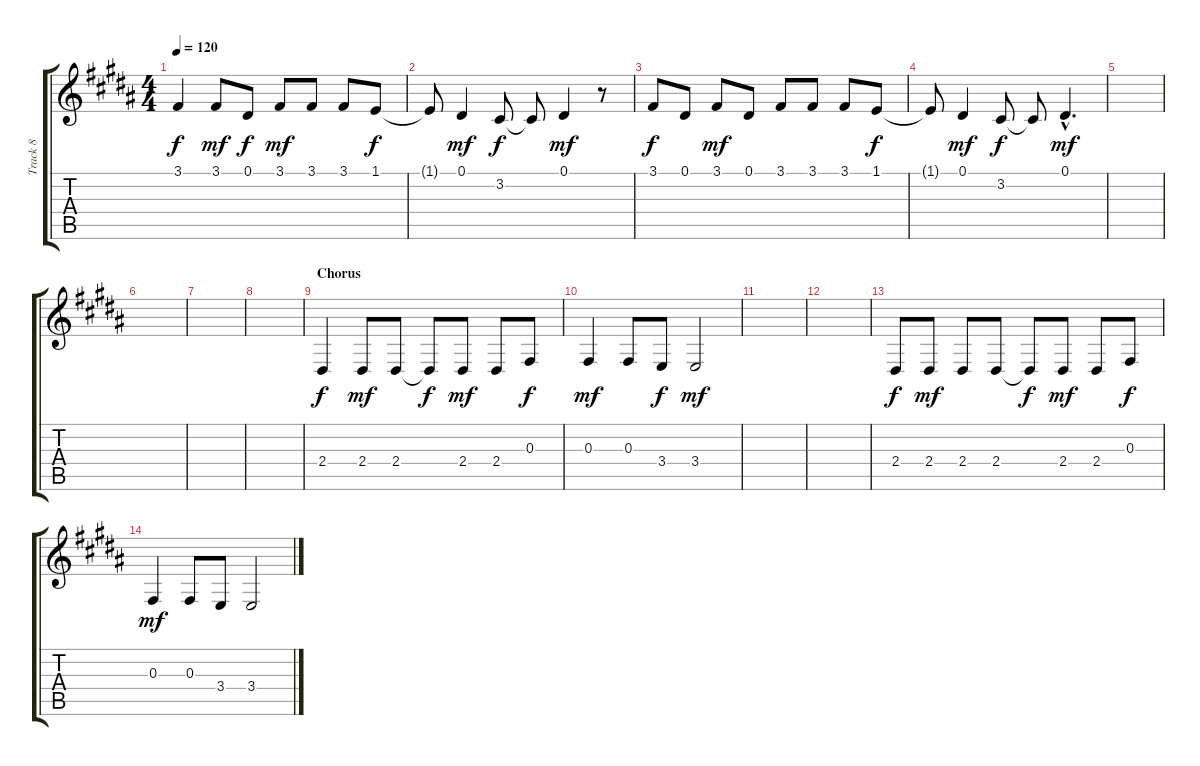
\track ("Track 8" "Track 8") {instrument englishhorn}
\staff {score tabs}
\tuning (Eb4 Bb3 Gb3 Db3 Ab2 Eb2) {hide}
\ts (4 4)
\tempo 120
\clef g2
\ks b
3.1.4{dy f} 3.1.8{dy mf} 0.1.8{dy f} 3.1.8{dy mf} 3.1.8 3.1.8 1.1.8{dy f} |
1.1{t}.8 0.1.4{dy mf} 3.2.8{dy f} 3.2{t}.8 0.1.4{dy mf} r.8 |
3.1.8{dy f} 0.1.8 3.1.8{dy mf} 0.1.8 3.1.8 3.1.8 3.1.8 1.1.8{dy f} |
1.1{t}.8 0.1.4{dy mf} 3.2.8{dy f} 3.2{t}.8 0.1{hac}.4{d dy mf} |
|
|
|
|
\section ("" "Chorus")
2.4.4{dy f} 2.4.8{dy mf} 2.4.8 2.4{t}.8{dy f} 2.4.8{dy mf} 2.4.8 0.3.8{dy f} |
0.3.4{dy mf} 0.3.8 3.4.8{dy f} 3.4.2{dy mf} |
|
|
2.4.8{dy f} 2.4.8{dy mf} 2.4.8 2.4.8 2.4{t}.8{dy f} 2.4.8{dy mf} 2.4.8 0.3.8{dy f} |
0.3.4{dy mf} 0.3.8 3.4.8 3.4.2
